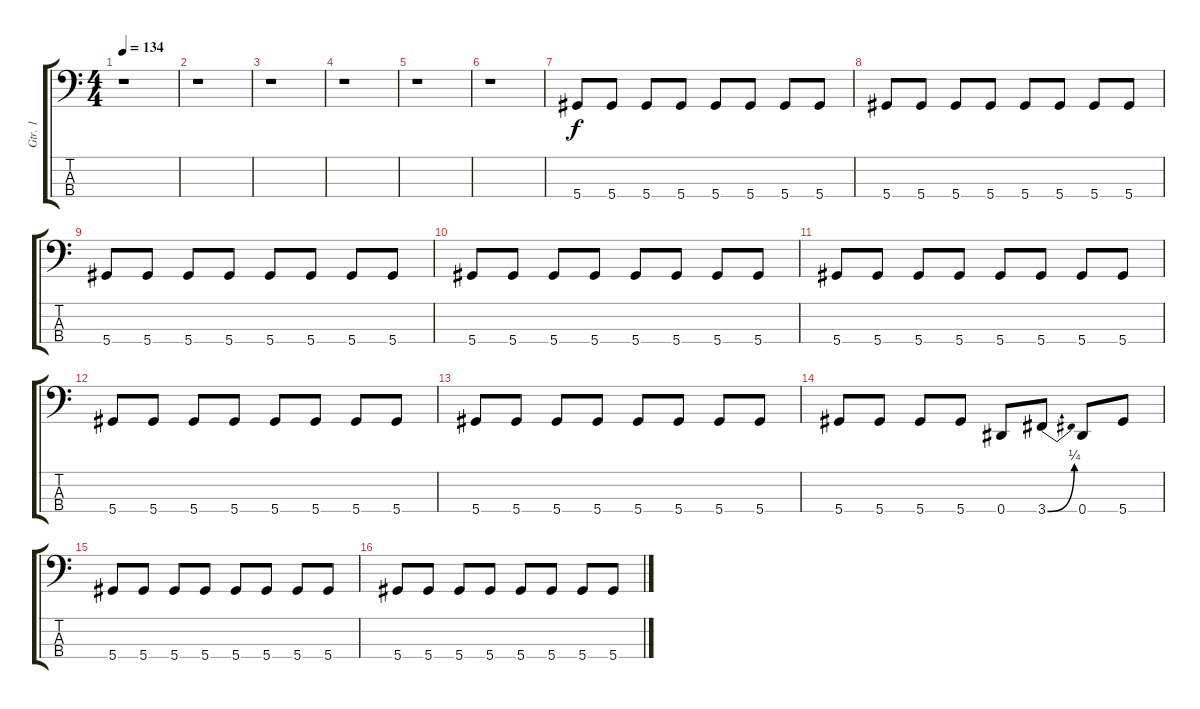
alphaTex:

\track ("Gtr. 1" "Gtr. 1") {instrument electricbasspick}
\staff {score tabs}
\tuning (Gb2 Db2 Ab1 Eb1) {hide}
\ts (4 4)
\tempo 134
\clef f4
\ks c
r.1{dy f instrument electricbasspick} |
r.1 |
r.1 |
r.1 |
r.1 |
r.1 |
5.4.8 5.4.8 5.4.8 5.4.8 5.4.8 5.4.8 5.4.8 5.4.8 |
5.4.8 5.4.8 5.4.8 5.4.8 5.4.8 5.4.8 5.4.8 5.4.8 |
5.4.8 5.4.8 5.4.8 5.4.8 5.4.8 5.4.8 5.4.8 5.4.8 |
5.4.8 5.4.8 5.4.8 5.4.8 5.4.8 5.4.8 5.4.8 5.4.8 |
5.4.8 5.4.8 5.4.8 5.4.8 5.4.8 5.4.8 5.4.8 5.4.8 |
5.4.8 5.4.8 5.4.8 5.4.8 5.4.8 5.4.8 5.4.8 5.4.8 |
5.4.8 5.4.8 5.4.8 5.4.8 5.4.8 5.4.8 5.4.8 5.4.8 |
5.4.8 5.4.8 5.4.8 5.4.8 0.4.8 3.4{be (bend 0 0 60 1)}.8 0.4.8 5.4.8 |
5.4.8 5.4.8 5.4.8 5.4.8 5.4.8 5.4.8 5.4.8 5.4.8 |
5.4.8 5.4.8 5.4.8 5.4.8 5.4.8 5.4.8 5.4.8 5.4.8
